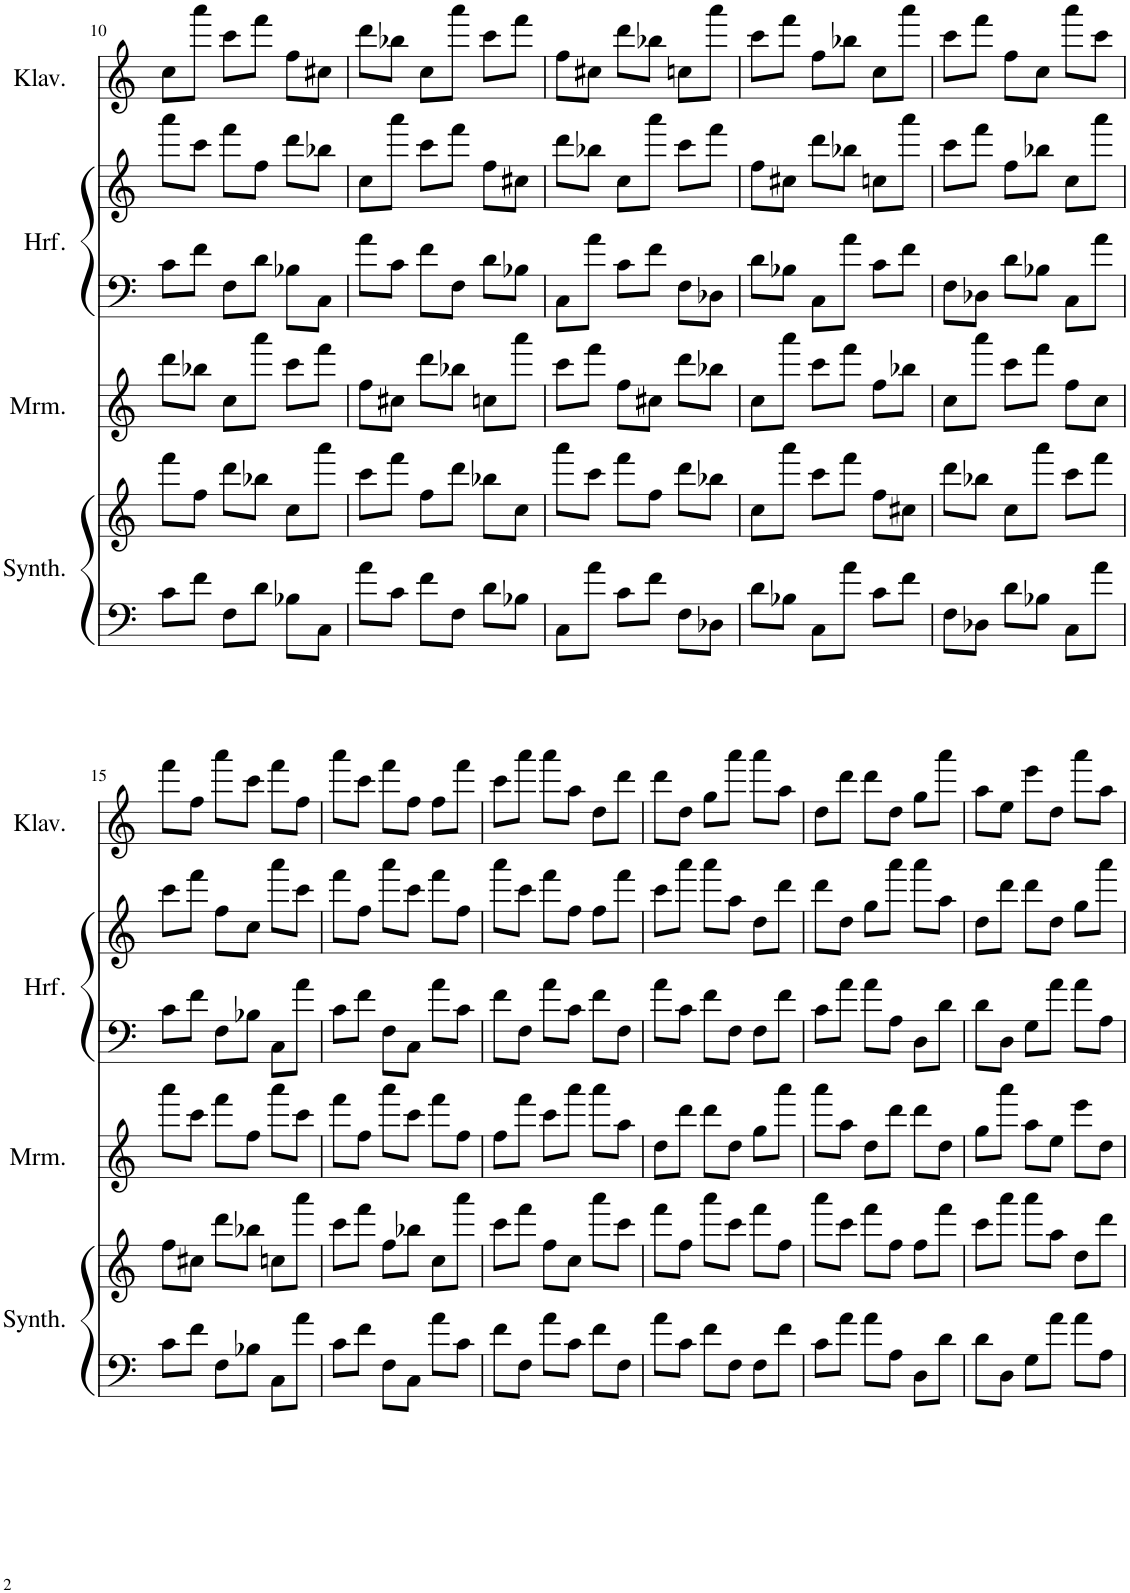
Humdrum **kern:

**kern	**kern	**kern	**kern	**kern	**kern
*part4	*part4	*part3	*part2	*part2	*part1
*staff6	*staff5	*staff4	*staff3	*staff2	*staff1
*I"Atmosphere Synthesizer	*	*I"Marimba	*I"Harfe	*	*I"Klavier
*I'Synth.	*	*I'Mrm.	*I'Hrf.	*	*I'Klav.
!!LO:PB:g=z
*clefF4	*clefG2	*clefG2	*clefF4	*clefG2	*clefG2
*k[]	*k[]	*k[]	*k[]	*k[]	*k[]
*M3/4	*M3/4	*M3/4	*M3/4	*M3/4	*M3/4
=10	=10	=10	=10	=10	=10
8c\L	8fff\L	8ddd\L	8c\L	8aaa\L	8cc\L
8f\J	8ff\J	8bb-X\J	8f\J	8ccc\J	8aaa\J
8F\L	8ddd\L	8cc\L	8F\L	8fff\L	8ccc\L
8d\J	8bb-X\J	8aaa\J	8d\J	8ff\J	8fff\J
8B-X\L	8cc\L	8ccc\L	8B-X\L	8ddd\L	8ff\L
8C\J	8aaa\J	8fff\J	8C\J	8bb-X\J	8cc#X\J
=11	=11	=11	=11	=11	=11
8a\L	8ccc\L	8ff\L	8a\L	8cc\L	8ddd\L
8c\J	8fff\J	8cc#X\J	8c\J	8aaa\J	8bb-X\J
8f\L	8ff\L	8ddd\L	8f\L	8ccc\L	8cc\L
8F\J	8ddd\J	8bb-X\J	8F\J	8fff\J	8aaa\J
8d\L	8bb-X\L	8ccn\L	8d\L	8ff\L	8ccc\L
8B-X\J	8cc\J	8aaa\J	8B-X\J	8cc#X\J	8fff\J
=12	=12	=12	=12	=12	=12
8C\L	8aaa\L	8ccc\L	8C\L	8ddd\L	8ff\L
8a\J	8ccc\J	8fff\J	8a\J	8bb-X\J	8cc#X\J
8c\L	8fff\L	8ff\L	8c\L	8cc\L	8ddd\L
8f\J	8ff\J	8cc#X\J	8f\J	8aaa\J	8bb-X\J
8F\L	8ddd\L	8ddd\L	8F\L	8ccc\L	8ccn\L
8D-X\J	8bb-X\J	8bb-X\J	8D-X\J	8fff\J	8aaa\J
=13	=13	=13	=13	=13	=13
8d\L	8cc\L	8cc\L	8d\L	8ff\L	8ccc\L
8B-X\J	8aaa\J	8aaa\J	8B-X\J	8cc#X\J	8fff\J
8C\L	8ccc\L	8ccc\L	8C\L	8ddd\L	8ff\L
8a\J	8fff\J	8fff\J	8a\J	8bb-X\J	8bb-X\J
8c\L	8ff\L	8ff\L	8c\L	8ccn\L	8cc\L
8f\J	8cc#X\J	8bb-X\J	8f\J	8aaa\J	8aaa\J
=14	=14	=14	=14	=14	=14
8F\L	8ddd\L	8cc\L	8F\L	8ccc\L	8ccc\L
8D-X\J	8bb-X\J	8aaa\J	8D-X\J	8fff\J	8fff\J
8d\L	8cc\L	8ccc\L	8d\L	8ff\L	8ff\L
8B-X\J	8aaa\J	8fff\J	8B-X\J	8bb-X\J	8cc\J
8C\L	8ccc\L	8ff\L	8C\L	8cc\L	8aaa\L
8a\J	8fff\J	8cc\J	8a\J	8aaa\J	8ccc\J
!!LO:LB:g=z
=15	=15	=15	=15	=15	=15
8c\L	8ff\L	8aaa\L	8c\L	8ccc\L	8fff\L
8f\J	8cc#X\J	8ccc\J	8f\J	8fff\J	8ff\J
8F\L	8ddd\L	8fff\L	8F\L	8ff\L	8aaa\L
8B-X\J	8bb-X\J	8ff\J	8B-X\J	8cc\J	8ccc\J
8C\L	8ccn\L	8aaa\L	8C\L	8aaa\L	8fff\L
8a\J	8aaa\J	8ccc\J	8a\J	8ccc\J	8ff\J
=16	=16	=16	=16	=16	=16
8c\L	8ccc\L	8fff\L	8c\L	8fff\L	8aaa\L
8f\J	8fff\J	8ff\J	8f\J	8ff\J	8ccc\J
8F\L	8ff\L	8aaa\L	8F\L	8aaa\L	8fff\L
8C\J	8bb-X\J	8ccc\J	8C\J	8ccc\J	8ff\J
8a\L	8cc\L	8fff\L	8a\L	8fff\L	8ff\L
8c\J	8aaa\J	8ff\J	8c\J	8ff\J	8fff\J
=17	=17	=17	=17	=17	=17
8f\L	8ccc\L	8ff\L	8f\L	8aaa\L	8ccc\L
8F\J	8fff\J	8fff\J	8F\J	8ccc\J	8aaa\J
8a\L	8ff\L	8ccc\L	8a\L	8fff\L	8aaa\L
8c\J	8cc\J	8aaa\J	8c\J	8ff\J	8aa\J
8f\L	8aaa\L	8aaa\L	8f\L	8ff\L	8dd\L
8F\J	8ccc\J	8aa\J	8F\J	8fff\J	8ddd\J
=18	=18	=18	=18	=18	=18
8a\L	8fff\L	8dd\L	8a\L	8ccc\L	8ddd\L
8c\J	8ff\J	8ddd\J	8c\J	8aaa\J	8dd\J
8f\L	8aaa\L	8ddd\L	8f\L	8aaa\L	8gg\L
8F\J	8ccc\J	8dd\J	8F\J	8aa\J	8aaa\J
8F\L	8fff\L	8gg\L	8F\L	8dd\L	8aaa\L
8f\J	8ff\J	8aaa\J	8f\J	8ddd\J	8aa\J
=19	=19	=19	=19	=19	=19
8c\L	8aaa\L	8aaa\L	8c\L	8ddd\L	8dd\L
8a\J	8ccc\J	8aa\J	8a\J	8dd\J	8ddd\J
8a\L	8fff\L	8dd\L	8a\L	8gg\L	8ddd\L
8A\J	8ff\J	8ddd\J	8A\J	8aaa\J	8dd\J
8D\L	8ff\L	8ddd\L	8D\L	8aaa\L	8gg\L
8d\J	8fff\J	8dd\J	8d\J	8aa\J	8aaa\J
=20	=20	=20	=20	=20	=20
8d\L	8ccc\L	8gg\L	8d\L	8dd\L	8aa\L
8D\J	8aaa\J	8aaa\J	8D\J	8ddd\J	8ee\J
8G\L	8aaa\L	8aa\L	8G\L	8ddd\L	8eee\L
8a\J	8aa\J	8ee\J	8a\J	8dd\J	8dd\J
8a\L	8dd\L	8eee\L	8a\L	8gg\L	8aaa\L
8A\J	8ddd\J	8dd\J	8A\J	8aaa\J	8aa\J
=	=	=	=	=	=
*-	*-	*-	*-	*-	*-
